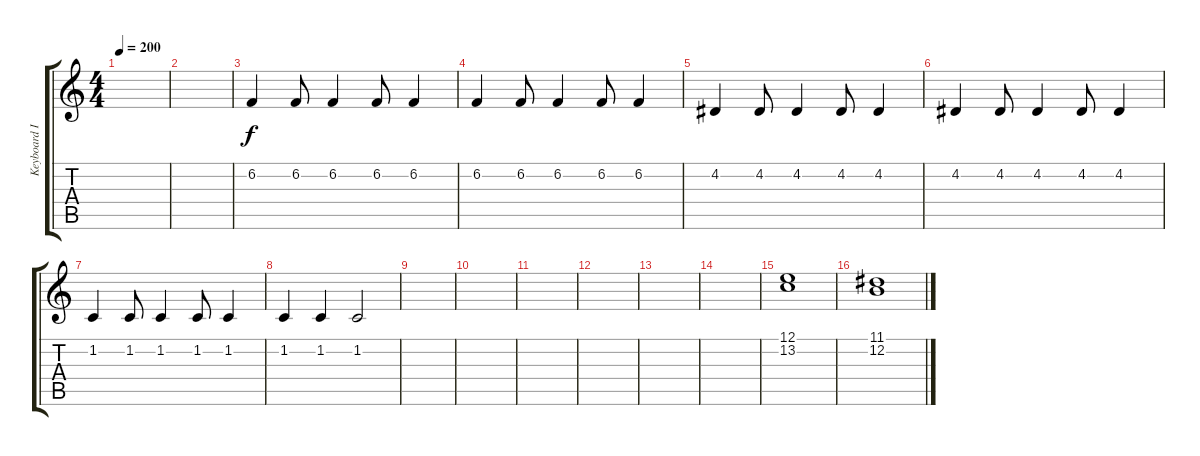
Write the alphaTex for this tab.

\track ("Keyboard I" "Keyboard I") {instrument fx8scifi}
\staff {score tabs}
\tuning (E4 B3 G3 D3 A2 E2) {hide}
\ts (4 4)
\tempo 200
\clef g2
\ks c
|
|
6.2.4{volume 8 instrument fx8scifi} 6.2.8{volume 12} 6.2.4 6.2.8 6.2.4 |
6.2.4 6.2.8 6.2.4 6.2.8 6.2.4 |
4.2.4 4.2.8{volume 7} 4.2.4 4.2.8 4.2.4 |
4.2.4 4.2.8 4.2.4 4.2.8 4.2.4 |
1.2.4 1.2.8{volume 12} 1.2.4 1.2.8 1.2.4 |
1.2.4{volume 0} 1.2.4 1.2.2 |
|
|
|
|
|
|
(12.1 13.2).1{volume 16 instrument choiraahs} |
(11.1 12.2).1
